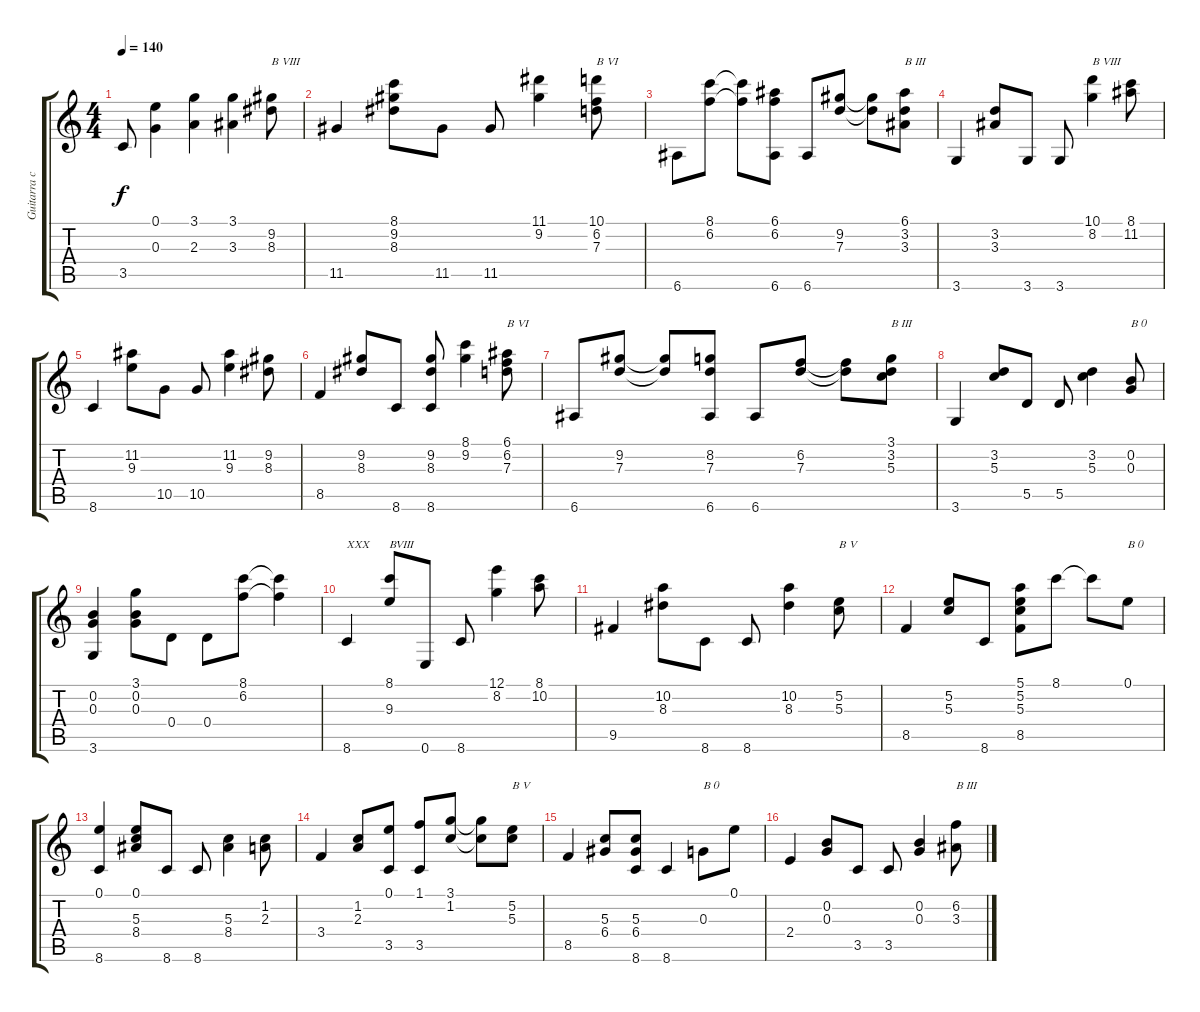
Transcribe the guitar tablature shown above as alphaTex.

\track ("Guitarra clasica" "Guitarra c") {instrument acousticguitarnylon}
\staff {score tabs}
\tuning (E4 B3 G3 D3 A2 E2) {hide}
\ts (4 4)
\tempo 140
\clef g2
\ks c
3.5.8{dy f} (0.1 0.3).4 (3.1 2.3).4 (3.1 3.3).4 (9.2 8.3).8{txt "B VIII"} |
11.5.4 (8.1 9.2 8.3).8 11.5.8 11.5.8 (11.1 9.2).4 (10.1 6.2 7.3).8{txt "B VI"} |
6.6.8 (8.1 6.2).8 (8.1{t} 6.2{t}).8 (6.1 6.2 6.6).8 6.6.8 (9.2 7.3).8 (9.2{t} 7.3{t}).8 (6.1 3.2 3.3).8{txt "B III"} |
3.6.4 (3.2 3.3).8 3.6.8 3.6.8 (10.1 8.2).4{txt "B VIII"} (8.1 11.2).8 |
8.6.4 (11.2 9.3).8 10.5.8 10.5.8 (11.2 9.3).4 (9.2 8.3).8 |
8.5.4 (9.2 8.3).8 8.6.8 (9.2 8.3 8.6).8 (8.1 9.2).4 (6.1 6.2 7.3).8{txt "B VI"} |
6.6.8 (9.2 7.3).8 (9.2{t} 7.3{t}).8 (8.2 7.3 6.6).8 6.6.8 (6.2 7.3).8 (6.2{t} 7.3{t}).8 (3.1 3.2 5.3).8{txt "B III"} |
3.6.4 (3.2 5.3).8 5.5.8 5.5.8 (3.2 5.3).4 (0.2 0.3).8{txt "B 0"} |
(0.2 0.3 3.6).4 (3.1 0.2 0.3).8 0.4.8 0.4.8 (8.1 6.2).8 (8.1{t} 6.2{t}).4 |
8.6.4{txt "XXX"} (8.1 9.3).8{txt "BVIII"} 0.6.8 8.6.8 (12.1 8.2).4 (8.1 10.2).8 |
9.5.4 (10.2 8.3).8 8.6.8 8.6.8 (10.2 8.3).4 (5.2 5.3).8{txt "B V"} |
8.5.4 (5.2 5.3).8 8.6.8 (5.1 5.2 5.3 8.5).8 8.1.8 8.1{t}.8 0.1.8{txt "B 0"} |
(0.1 8.6).4 (0.1 5.3 8.4).8 8.6.8 8.6.8 (5.3 8.4).4 (1.2 2.3).8 |
3.4.4 (1.2 2.3).8 (0.1 3.5).8 (1.1 3.5).8 (3.1 1.2).8 (3.1{t} 1.2{t}).8 (5.2 5.3).8{txt "B V"} |
8.5.4 (5.3 6.4).8 (5.3 6.4 8.6).8 8.6.4 0.3.8{txt "B 0"} 0.1.8 |
2.4.4 (0.2 0.3).8 3.5.8 3.5.8 (0.2 0.3).4 (6.2 3.3).8{txt "B III"}
